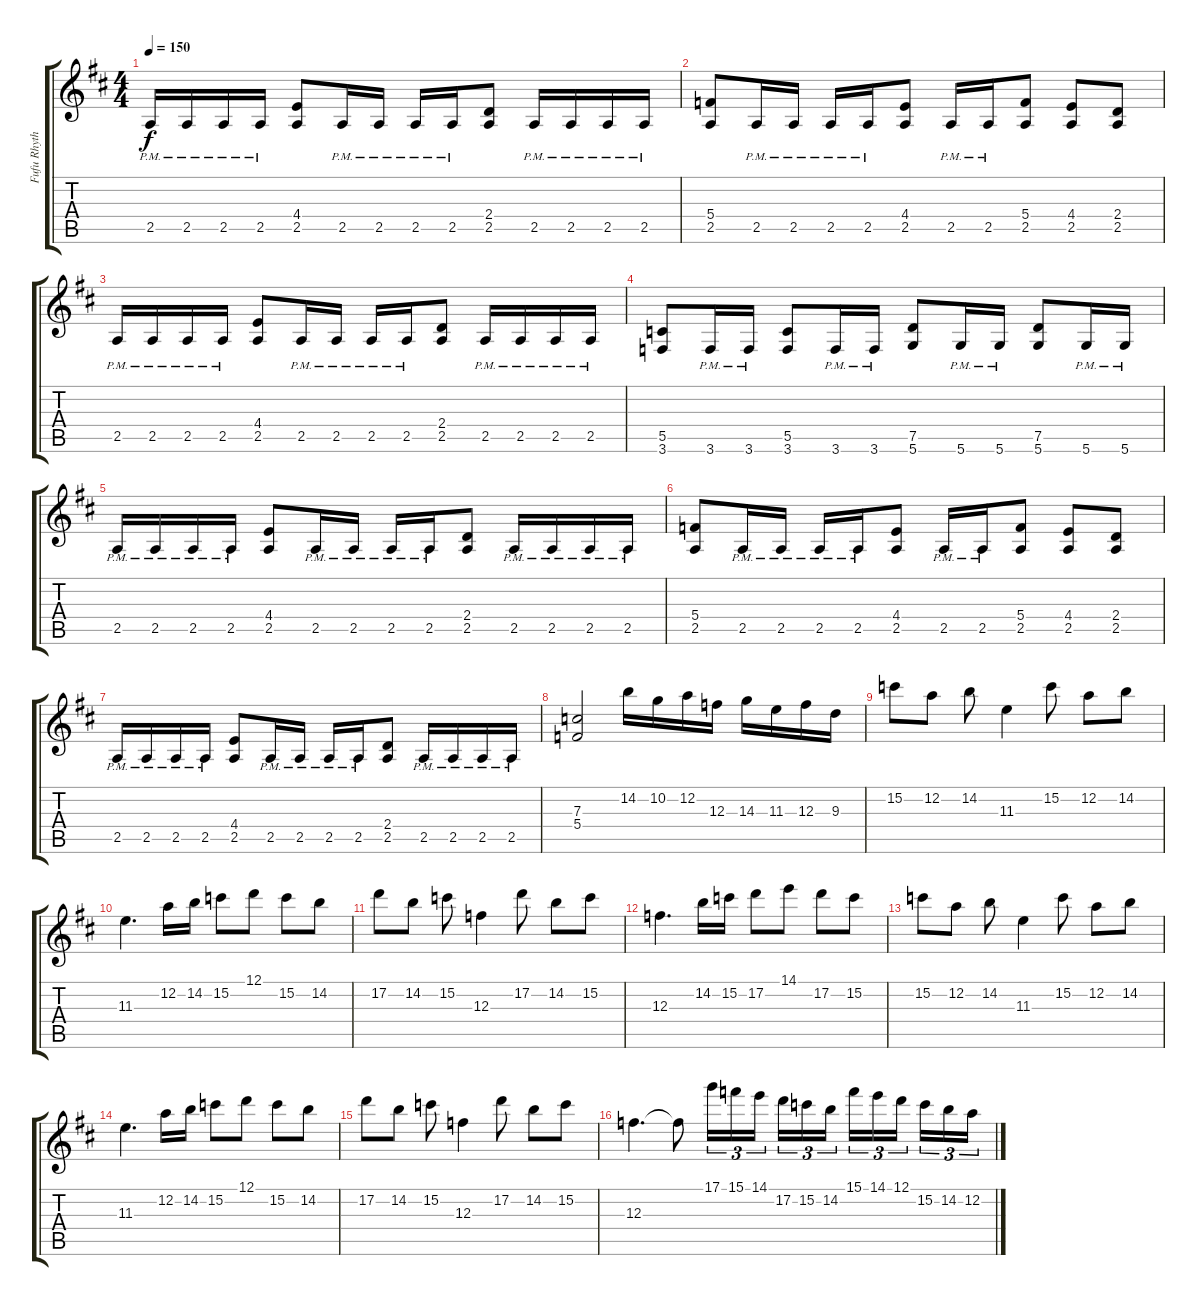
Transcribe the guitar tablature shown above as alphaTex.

\track ("Fufu Rhythm" "Fufu Rhyth") {instrument distortionguitar}
\staff {score tabs}
\tuning (D4 A3 F3 C3 G2 D2) {hide}
\ts (4 4)
\tempo 150
\clef g2
\ks d
2.5{pm}.16{dy f} 2.5{pm}.16 2.5{pm}.16 2.5{pm}.16 (4.4 2.5).8 2.5{pm}.16 2.5{pm}.16 2.5{pm}.16 2.5{pm}.16 (2.4 2.5).8 2.5{pm}.16 2.5{pm}.16 2.5{pm}.16 2.5{pm}.16 |
(5.4 2.5).8 2.5{pm}.16 2.5{pm}.16 2.5{pm}.16 2.5{pm}.16 (4.4 2.5).8 2.5{pm}.16 2.5{pm}.16 (5.4 2.5).8 (4.4 2.5).8 (2.4 2.5).8 |
2.5{pm}.16 2.5{pm}.16 2.5{pm}.16 2.5{pm}.16 (4.4 2.5).8 2.5{pm}.16 2.5{pm}.16 2.5{pm}.16 2.5{pm}.16 (2.4 2.5).8 2.5{pm}.16 2.5{pm}.16 2.5{pm}.16 2.5{pm}.16 |
(5.5 3.6).8 3.6{pm}.16 3.6{pm}.16 (5.5 3.6).8 3.6{pm}.16 3.6{pm}.16 (7.5 5.6).8 5.6{pm}.16 5.6{pm}.16 (7.5 5.6).8 5.6{pm}.16 5.6{pm}.16 |
2.5{pm}.16 2.5{pm}.16 2.5{pm}.16 2.5{pm}.16 (4.4 2.5).8 2.5{pm}.16 2.5{pm}.16 2.5{pm}.16 2.5{pm}.16 (2.4 2.5).8 2.5{pm}.16 2.5{pm}.16 2.5{pm}.16 2.5{pm}.16 |
(5.4 2.5).8 2.5{pm}.16 2.5{pm}.16 2.5{pm}.16 2.5{pm}.16 (4.4 2.5).8 2.5{pm}.16 2.5{pm}.16 (5.4 2.5).8 (4.4 2.5).8 (2.4 2.5).8 |
2.5{pm}.16 2.5{pm}.16 2.5{pm}.16 2.5{pm}.16 (4.4 2.5).8 2.5{pm}.16 2.5{pm}.16 2.5{pm}.16 2.5{pm}.16 (2.4 2.5).8 2.5{pm}.16 2.5{pm}.16 2.5{pm}.16 2.5{pm}.16 |
(7.3 5.4).2 14.2.16 10.2.16 12.2.16 12.3.16 14.3.16 11.3.16 12.3.16 9.3.16 |
15.2.8 12.2.8 14.2.8 11.3.4 15.2.8 12.2.8 14.2.8 |
11.3.4{d} 12.2.16 14.2.16 15.2.8 12.1.8 15.2.8 14.2.8 |
17.2.8 14.2.8 15.2.8 12.3.4 17.2.8 14.2.8 15.2.8 |
12.3.4{d} 14.2.16 15.2.16 17.2.8 14.1.8 17.2.8 15.2.8 |
15.2.8 12.2.8 14.2.8 11.3.4 15.2.8 12.2.8 14.2.8 |
11.3.4{d} 12.2.16 14.2.16 15.2.8 12.1.8 15.2.8 14.2.8 |
17.2.8 14.2.8 15.2.8 12.3.4 17.2.8 14.2.8 15.2.8 |
12.3.4{d} 12.3{t}.8 17.1.16{tu (3 2)} 15.1.16{tu (3 2)} 14.1.16{tu (3 2) beam splitsecondary} 17.2.16{tu (3 2)} 15.2.16{tu (3 2)} 14.2.16{tu (3 2)} 15.1.16{tu (3 2)} 14.1.16{tu (3 2)} 12.1.16{tu (3 2) beam splitsecondary} 15.2.16{tu (3 2)} 14.2.16{tu (3 2)} 12.2.16{tu (3 2)}
